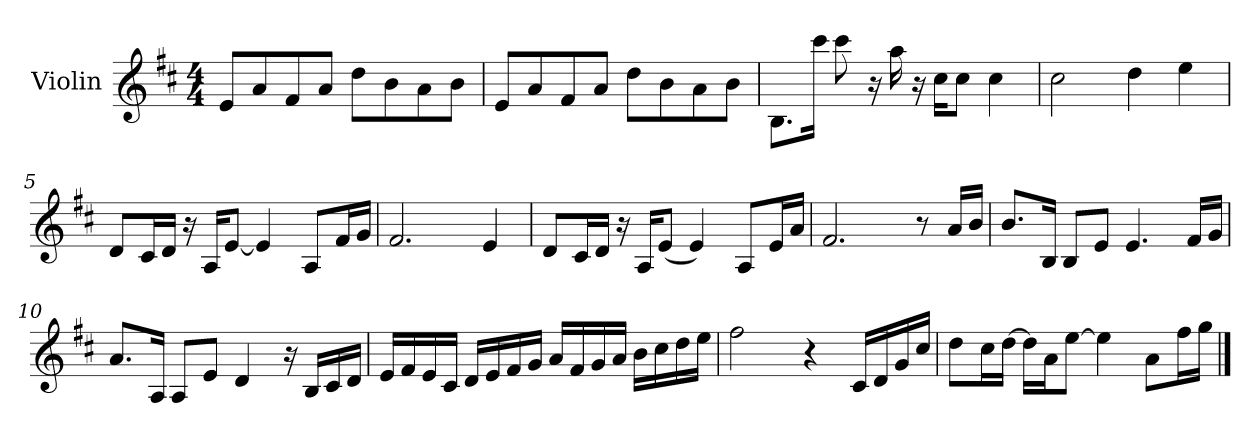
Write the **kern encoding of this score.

**kern
*part1
*staff1
*I"Violin
*I'Vln.
*clefG2
*k[f#c#]
*M4/4
*MM67
=1
8e/L
8a/
8f#/
8a/J
8dd\L
8b\
8a\
8b\J
=2
8e/L
8a/
8f#/
8a/J
8dd\L
8b\
8a\
8b\J
=3
8.B\L
16ccc#\Jk
8ccc#\
16r
16aa\
16r
16cc#\KL
8cc#\J
4cc#\
=4
2cc#\
4dd\
4ee\
!!LO:LB:g=z
=5
8d/L
16c#/L
16d/JJ
16r
16A/KL
[8e/J
4e/]
8A/L
16f#/L
16g/JJ
=6
2.f#/
4e/
=7
8d/L
16c#/L
16d/JJ
16r
16A/KL
(<8e/J
4e/)
8A/L
16e/L
16a/JJ
=8
2.f#/
8r
16a/LL
16b/JJ
!!LO:LB:g=z
=9
8.b/L
16B/Jk
8B/L
8e/J
4.e/
16f#/LL
16g/JJ
=10
8.a/L
16A/Jk
8A/L
8e/J
4d/
16r
16B/LL
16c#/
16d/JJ
=11
16e/LL
16f#/
16e/
16c#/JJ
16d/LL
16e/
16f#/
16g/JJ
16a/LL
16f#/
16g/
16a/JJ
16b\LL
16cc#\
16dd\
16ee\JJ
=12
2ff#\
4r
16c#/LL
16d/
16g/
16cc#/JJ
!!LO:LB:g=z
=13
8dd\L
16cc#\L
[16dd\JJ
16dd\LL]
16a\J
[8ee\J
4ee\]
8a\L
16ff#\L
16gg\JJ
==
*-
